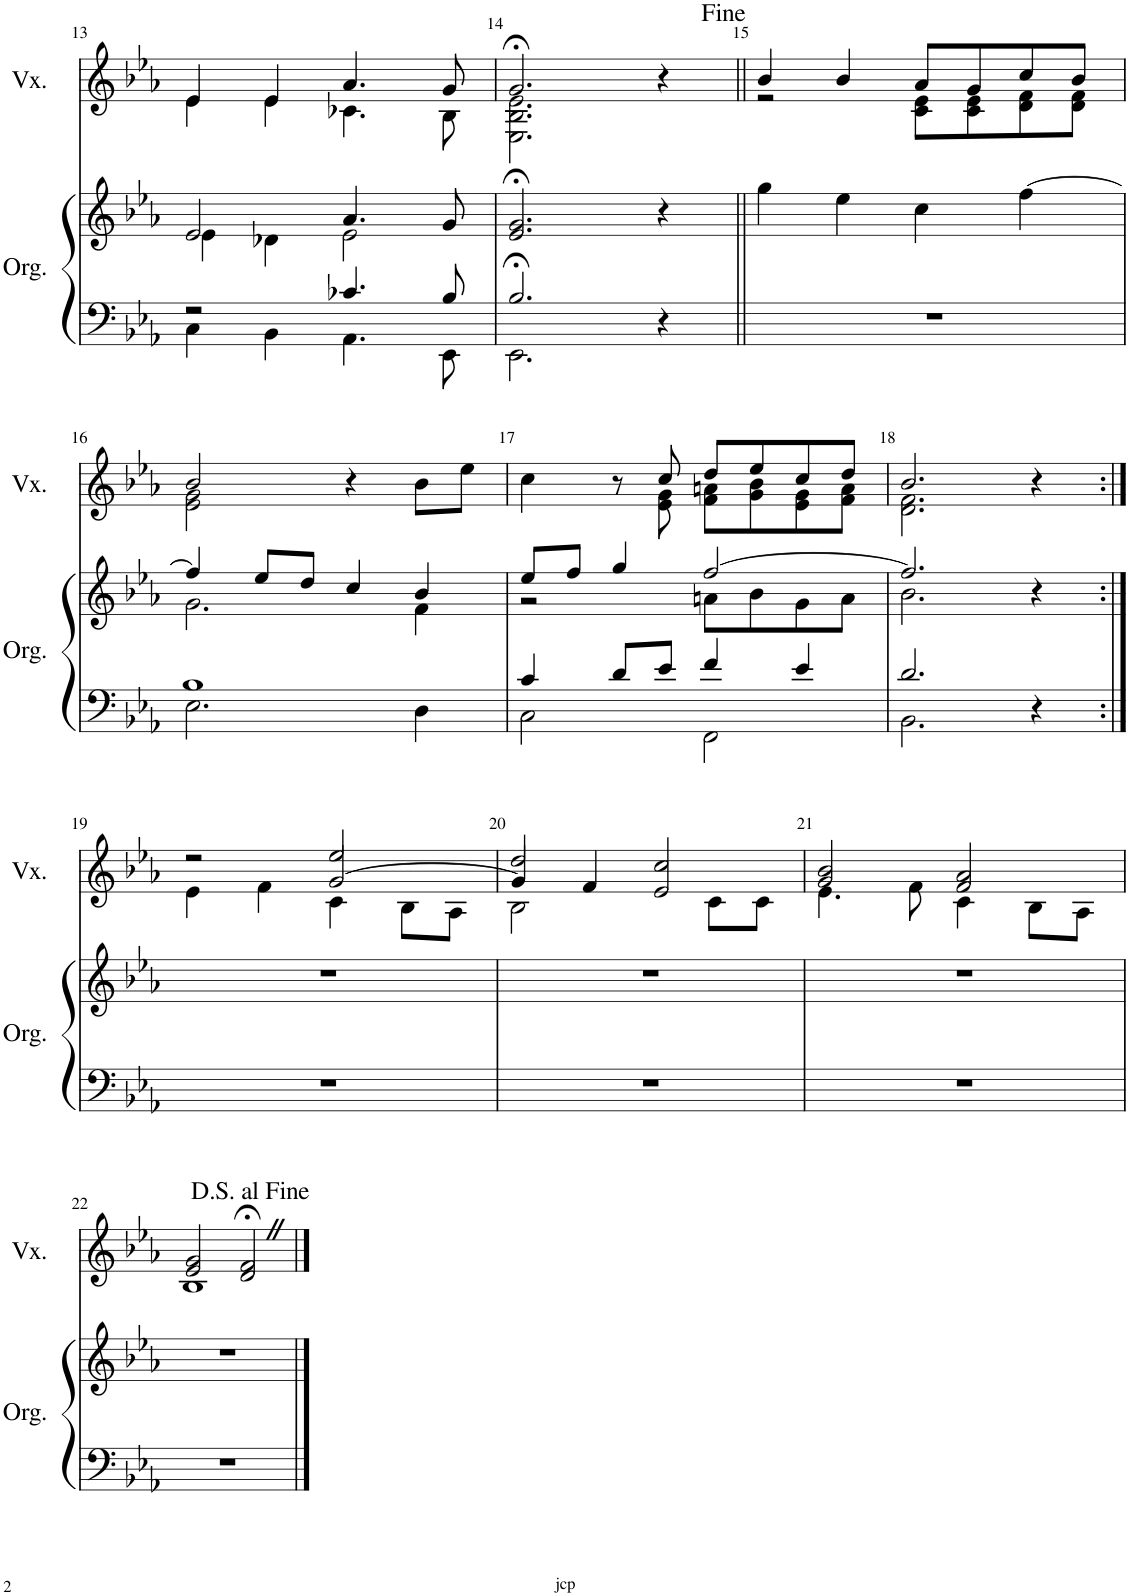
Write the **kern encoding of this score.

**kern	**kern	**kern
*part2	*part2	*part1
*staff3	*staff2	*staff1
*I"Orgue	*	*I"Voix
*I'Org.	*	*I'Vx.
!!LO:PB:g=z
*clefF4	*clefG2	*clefG2
*k[b-e-a-]	*k[b-e-a-]	*k[b-e-a-]
*M4/4	*M4/4	*M4/4
*met(c)	*met(c)	*met(c)
=13	=13	=13
*^	*^	*^
2r	4C\	2e-/	4e-\	4e-/	4e-\
.	4BB-\	.	4d-X\	4e-/	4e-\
4.c-X/	4.AA-\	4.a-/	2e-\	4.a-/	4.c-X\
8B-/	8EE-\	8g/	.	8g/	8B-\
*	*	*v	*v	*	*
=14	=14	=14	=14	=14
*	*	*	*	*^
2.B-;</	2.EE-\	2.e-/;< 2.g/;<	2.g;</	2.B-\ 2.e-\	2.E-\
4r	4ryy	4r	4r	4ryy	4ryy
*v	*v	*	*	*v	*v
=15||	=15||	=15||	=15||
1r	4gg\	4b-/	2r
.	4ee-\	4b-/	.
.	4cc\	8a-/L	8c\ 8e-\L
.	.	8g/	8c\ 8e-\
.	[4ff\	8cc/	8d\ 8f\
.	.	8b-/J	8d\ 8f\J
!!LO:LB:g=z	!!
=16	=16	=16	=16
*^	*^	*	*
1B-	2.E-\	4ff/]	2.g\	2b-/	2e-\ 2g\
.	.	8ee-/L	.	.	.
.	.	8dd/J	.	.	.
.	.	4cc/	.	4r	2ryy
.	4D\	4b-/	4f\	8b-\L	.
.	.	.	.	8ee-\J	.
=17	=17	=17	=17	=17	=17
4c/	2C\	8ee-/L	2r	4cc\	4.ryy
.	.	8ff/J	.	.	.
8d/L	.	4gg/	.	8r	.
8e-/J	.	.	.	8cc/	8e-\ 8g\
4f/	2FF\	[2ff/	8an\L	8dd/L	8f\ 8an\L
.	.	.	8b-\	8ee-/	8g\ 8b-\
4e-/	.	.	8g\	8cc/	8e-\ 8g\
.	.	.	8a\J	8dd/J	8f\ 8a\J
=18	=18	=18	=18	=18	=18
2.d/	2.BB-\	2.ff/]	2.b-\	2.b-/	2.d\ 2.f\
4r	4ryy	4r	4ryy	4r	4ryy
*v	*v	*	*	*	*
*	*v	*v	*	*
!!LO:LB:g=z
=19:|!	=19:|!	=19:|!	=19:|!
*	*	*	*^
1r	1r	2r	4e-\	2ryy
.	.	.	4f\	.
.	.	2ee-/	4c\	[2g/
.	.	.	8B-\L	.
.	.	.	8A-\J	.
=20	=20	=20	=20	=20
1r	1r	2dd/	2B-\	4g/]
.	.	.	.	4f/
.	.	2e-/ 2cc/	4ryy	2ryy
.	.	.	8c\L	.
.	.	.	8c\J	.
*	*	*	*v	*v
=21	=21	=21	=21
1r	1r	2g/ 2b-/	4.e-\
.	.	.	8f\
.	.	2f/ 2a-/	4c\
.	.	.	8B-\L
.	.	.	8A-\J
!!LO:LB:g=z	!!
=22	=22	=22	=22
1r	1r	2e-/ 2g/	1B-
.	.	2d/;<Z 2f/;<Z	.
*	*	*v	*v
==	==	==
*-	*-	*-
